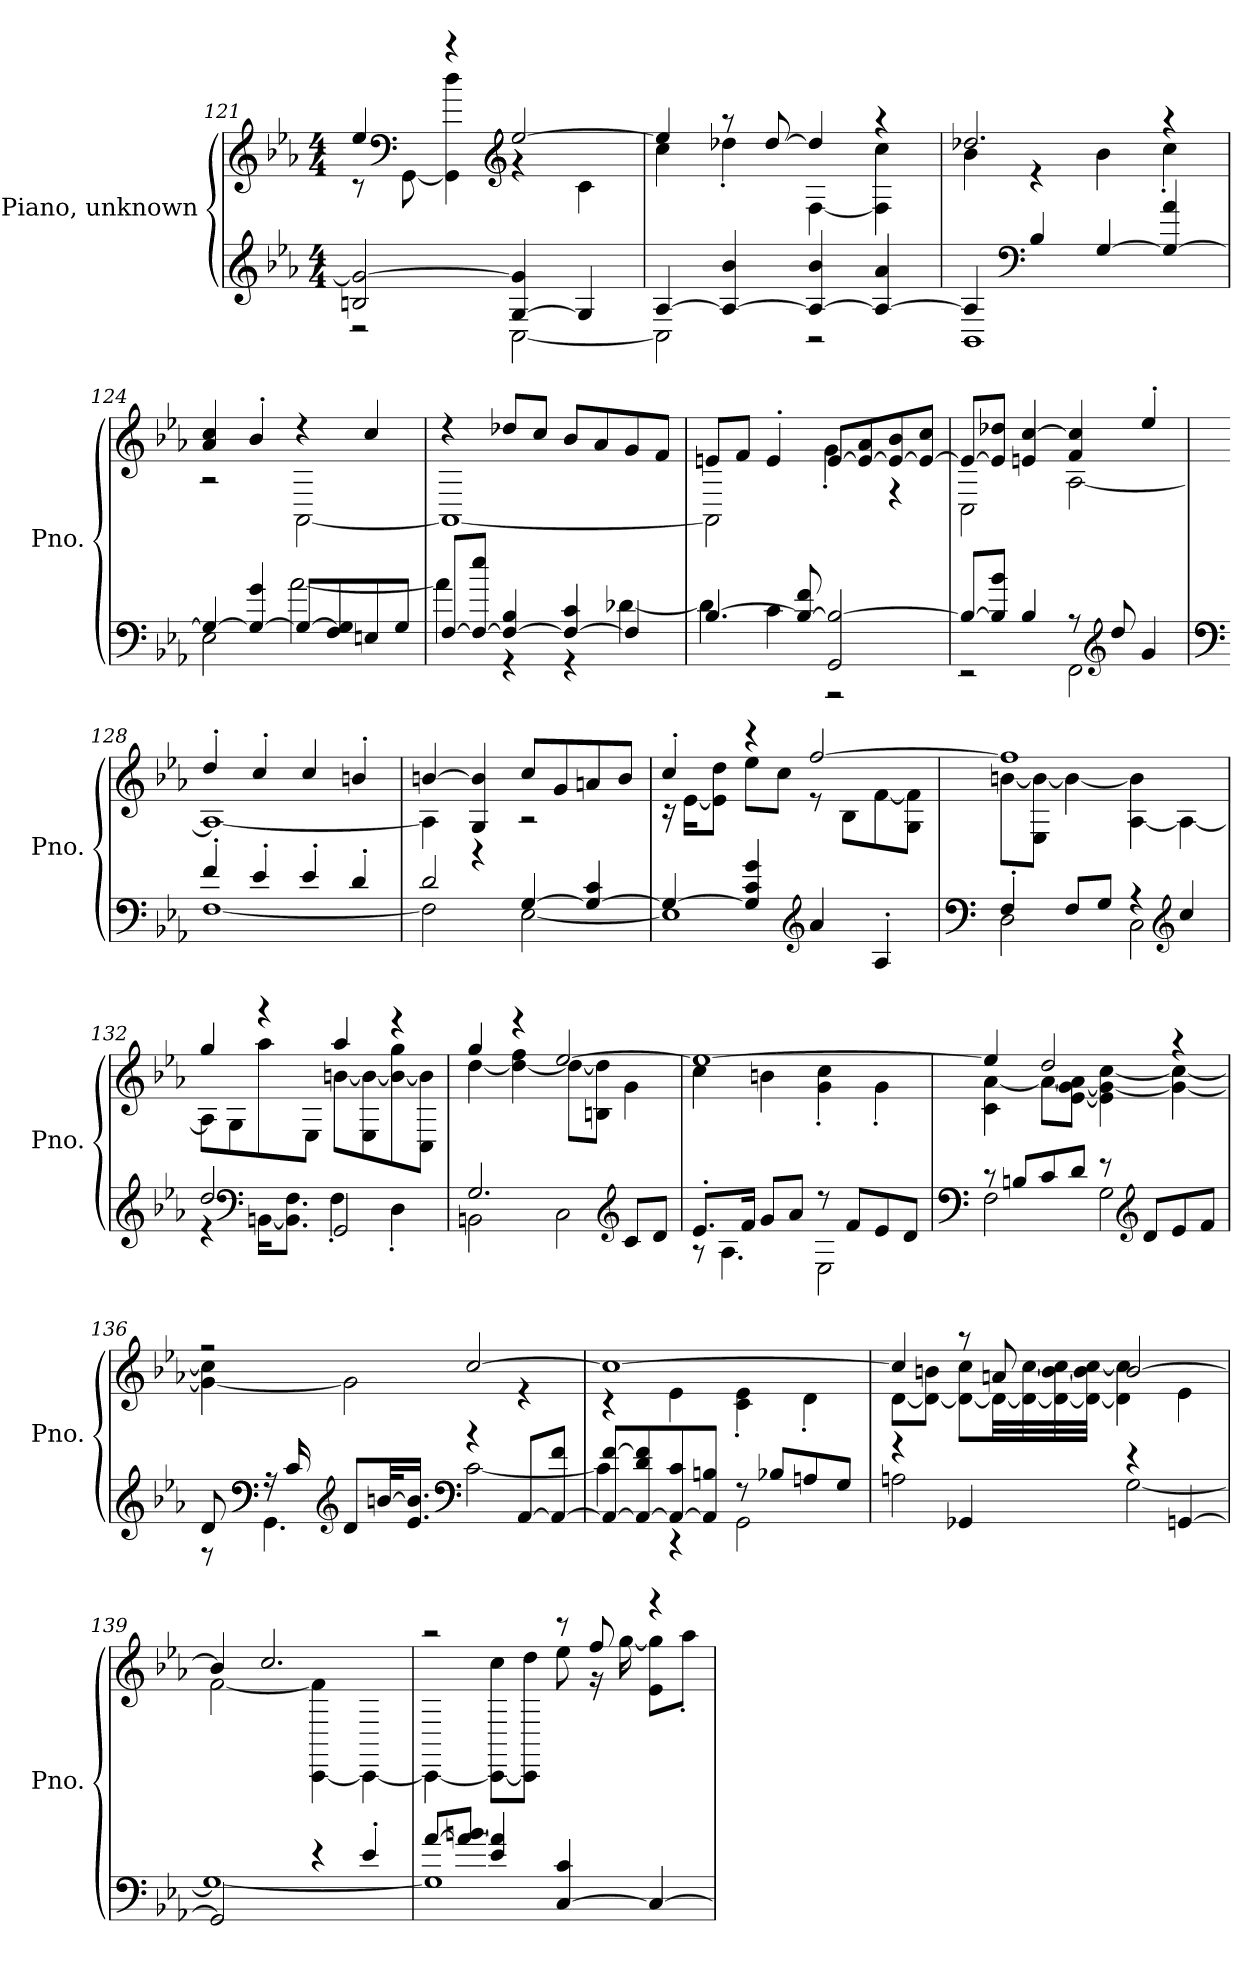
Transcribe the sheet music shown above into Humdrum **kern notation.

**kern	**kern
*part1	*part1
*staff2	*staff1
*I"Piano, unknown	*
*I'Pno.	*
*clefG2	*clefG2
*k[b-e-a-]	*k[b-e-a-]
*M4/4	*M4/4
=121	=121
*^	*^
2Bn/ 2g/_	2r	4ee-/	8r
*	*	*clefF4	*
.	.	.	[8GG\
.	.	4r	4GG\] 4dd\
*	*	*clefG2	*
[4G/ 4g/]	[2C\	[2ee-/	4r
4G/]	.	.	4c\
!!LO:LB:g=z	!!
=122	=122	=122	=122
[4A-/	2C\]	4ee-/]	4cc\
4A-/_ 4b-/	.	8r	4dd-X'\
.	.	[8dd-/	.
4A-/_ 4b-/	2r	4dd-/]	[4F\
4A-/_ 4a-/	.	4r	4F\] 4cc\
=123	=123	=123	=123
4A-/]	1BB-	2.dd-X/	4b-\
*clefF4	*	*	*
4B-/	.	.	4r
[4G/	.	.	4b-\
4G/_ 4a-/	.	4r	4cc'\
=124	=124	=124	=124
4G/_	2E-\	4a-/ 4cc/	2r
4G/_ 4g/	.	4b-'/	.
8G/L_	[2a-\	4r	[2AA-\
8F/ 8G/]	.	.	.
8En/	.	4cc/	.
8G/J	.	.	.
=125	=125	=125	=125
[8F/L	4a-\]	4r	1AA-_
8F/_ 8ee-/J	.	.	.
4F/_ 4B-/	4r	8dd-X/L	.
.	.	8cc/J	.
4F/_ 4c/	4r	8b-/L	.
.	.	8a-/	.
4F/]	[4d-X\	8g/	.
.	.	8f/J	.
!!LO:LB:g=z	!!
=126	=126	=126	=126
[4.B-/	4d-\]	8en/L	2AA-\]
.	.	8f/J	.
.	4c\	4e'/	.
8B-/_ 8f/	.	.	.
2GG/ 2B-/_	2r	[8e/L	4g'\
.	.	8e/_ 8a-/	.
.	.	8e/_ 8b-/	4r
.	.	8e/_ 8cc/J	.
=127	=127	=127	=127
8B-/L_	2r	8e/L_	2C\
8B-/] 8b-/J	.	8e/] 8dd-X/J	.
4B-/	.	4en/ [4cc/	.
8r	2FF\	4f/ 4cc/]	[2A-\
*clefG2	*	*	*
8dd/	.	.	.
4g/	.	4ee-'/	.
=128	=128	=128	=128
*clefF4	*	*	*
4f'/	[1F	4dd'/	1A-_
4e-'/	.	4cc'/	.
4e-'/	.	4cc/	.
4d'/	.	4bn'/	.
=129	=129	=129	=129
2d/	2F\]	[4bn/	4A-\]
.	.	4G/ 4b/]	4r
[4G/	[2E-\	8cc/L	2r
.	.	8g/	.
4G/_ 4c/	.	8an/	.
.	.	8b/J	.
!!LO:LB:g=z	!!
=130	=130	=130	=130
4G/_	1E-]	4cc'/	16r
.	.	.	[16e-\KL
.	.	.	8e-\] 8dd\J
4G/] 4c/ 4g/	.	4r	8ee-\L
.	.	.	8cc\J
*clefG2	*	*	*
4a-/	.	[2ff/	8r
.	.	.	8B-\L
4A-'/	.	.	[8f\
.	.	.	8G\ 8f\]J
=131	=131	=131	=131
*clefF4	*	*	*
4F'/	2D\	1ff]	[8bn\L
.	.	.	8E-\ 8b\_J
8F/L	.	.	4b\_
8G/J	.	.	.
4r	2C\	.	[4A-\ 4b\]
*clefG2	*	*	*
4cc/	.	.	4A-\_
=132	=132	=132	=132
2dd/	4r	4gg/	8A-\L]
.	.	.	8G\
*clefF4	*	*	*
.	[16BBn\KL	4r	8aa-\
.	8.BB\] 8.F\J	.	.
.	.	.	8E-\J
2GG/	4F'\	4aa-/	[8bn\L
.	.	.	8E-\ 8b\_
.	4D'\	4r	8b\_ 8gg\
.	.	.	8C\ 8b\]J
!!LO:LB:g=z	!!
=133	=133	=133	=133
2.G/	2BBn\	4gg/	[4dd\
.	.	4r	4dd\_ 4ff\
.	2C\	[2ee-/	8dd\L_
.	.	.	8Bn\ 8dd\]J
*clefG2	*	*	*
8c/L	.	.	4g\
8d/J	.	.	.
=134	=134	=134	=134
8.e-'/L	8r	1ee-_	4cc\
.	4.A-\	.	.
16f/Jk	.	.	.
8g/L	.	.	4bn\
8a-/J	.	.	.
8r	2E-\	.	4g\' 4cc\'
8f/L	.	.	.
8e-/	.	.	4g'\
8d/J	.	.	.
=135	=135	=135	=135
*clefF4	*	*	*
8r	2F\	4ee-/]	4c\ [4a-\
8Bn/L	.	.	.
8c/	.	2dd/	8a-\L_
8d/J	.	.	[8e-\ [8g\ 8a-\]J
8r	2G\	.	4e-\] 4g\_ [4cc\
*clefG2	*	*	*
8d/L	.	.	.
8e-/	.	4r	4g\_ 4cc\_
8f/J	.	.	.
!!LO:LB:g=z	!!
=136	=136	=136	=136
8d/	8r	2r	4g\_ 4cc\]
*clefF4	*	*	*
16r	4.GG\	.	.
16c/	.	.	.
*clefG2	*	*	*
8d/L	.	.	2g\]
[32bn/KL	.	.	.
16.e-/ 16.b/]JJ	.	.	.
*clefF4	*	*	*
4r	[2c\	[2cc/	.
[8AA-/L	.	.	4r
8AA-/_ 8f/J	.	.	.
=137	=137	=137	=137
8AA-/_ [8f/L	4c\]	1cc_	4r
8AA-/_ 8d/ 8f/]	.	.	.
8AA-/_ 8c/	4r	.	4e-\
8AA-/] 8Bn/J	.	.	.
8r	2GG\	.	4c\' 4e-\'
8B-X/L	.	.	.
8An/	.	.	4d'\
8G/J	.	.	.
!!LO:PB:g=z	!!
=138	=138	=138	=138
4r	2An\	4cc/]	[8d\L
.	.	.	8d\_ 8bn\J
4GG-X/	.	8r	8d\_ 8cc\L
.	.	8an/	32d\LL_
.	.	.	32d\_ [32cc\
.	.	.	32d\_ [32b\ 32cc\]
.	.	.	32d\_ 32b\] [32cc\JJJ
4r	[2G\	[2b/	4d\] 4cc\]
[4GGn/	.	.	4e-\
=139	=139	=139	=139
2GG/]	1G_	4b/]	[2f\
.	.	2.cc/	.
4r	.	.	[4CC\ 4f\]
4e-'/	.	.	4CC\_
=140	=140	=140	=140
[8a-/L	1G]	2r	4CC\_
8a-/_ 8bn/J	.	.	.
4e-/ 4a-/]	.	.	8CC\_ 8cc\L
.	.	.	8CC\] 8dd\J
[4C/ 4c/	.	8r	8ee-\
.	.	8ff/	16r
.	.	.	[16gg\
4C/_	.	4r	8e-\ 8gg\]L
.	.	.	8aa-'\J
*v	*v	*	*
*	*v	*v
=	=
*-	*-
